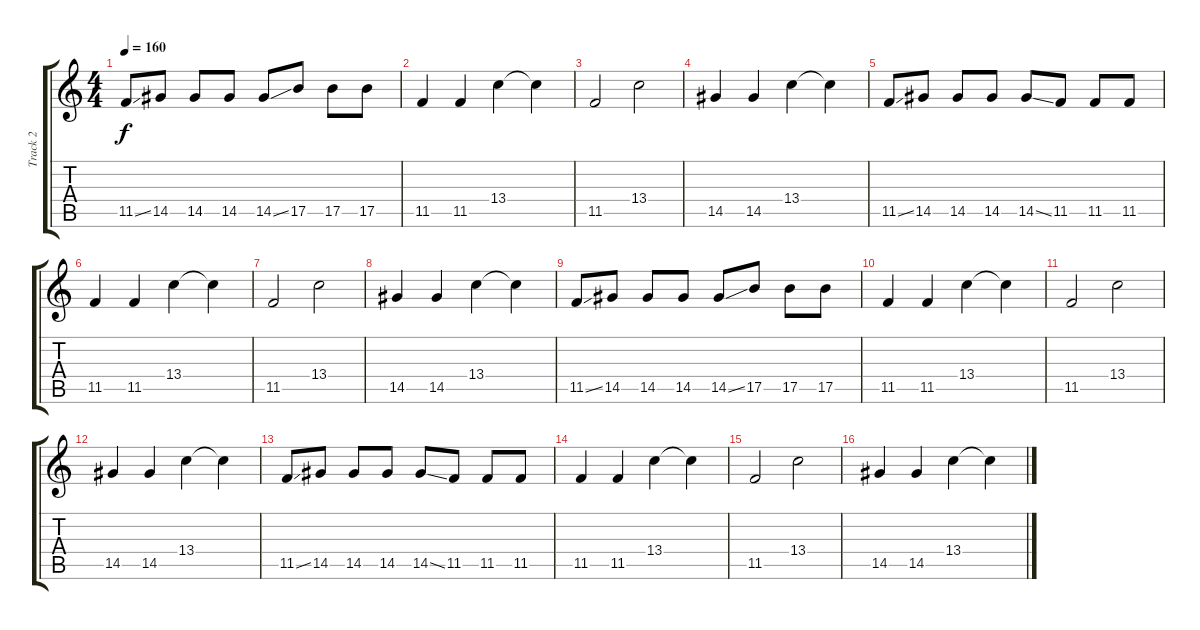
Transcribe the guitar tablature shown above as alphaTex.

\track ("Track 2" "Track 2") {instrument electricguitarclean}
\staff {score tabs}
\tuning (Db4 Ab3 E3 B2 Gb2 Db2) {hide}
\ts (4 4)
\tempo 160
\clef g2
\ks c
11.5{ss}.8{dy f} 14.5.8 14.5.8 14.5.8 14.5{ss}.8 17.5.8 17.5.8 17.5.8 |
11.5.4 11.5.4 13.4.4 13.4{t}.4 |
11.5.2 13.4.2 |
14.5.4 14.5.4 13.4.4 13.4{t}.4 |
11.5{ss}.8 14.5.8 14.5.8 14.5.8 14.5{ss}.8 11.5.8 11.5.8 11.5.8 |
11.5.4 11.5.4 13.4.4 13.4{t}.4 |
11.5.2 13.4.2 |
14.5.4 14.5.4 13.4.4 13.4{t}.4 |
11.5{ss}.8 14.5.8 14.5.8 14.5.8 14.5{ss}.8 17.5.8 17.5.8 17.5.8 |
11.5.4 11.5.4 13.4.4 13.4{t}.4 |
11.5.2 13.4.2 |
14.5.4 14.5.4 13.4.4 13.4{t}.4 |
11.5{ss}.8 14.5.8 14.5.8 14.5.8 14.5{ss}.8 11.5.8 11.5.8 11.5.8 |
11.5.4 11.5.4 13.4.4 13.4{t}.4 |
11.5.2 13.4.2 |
14.5.4 14.5.4 13.4.4 13.4{t}.4
